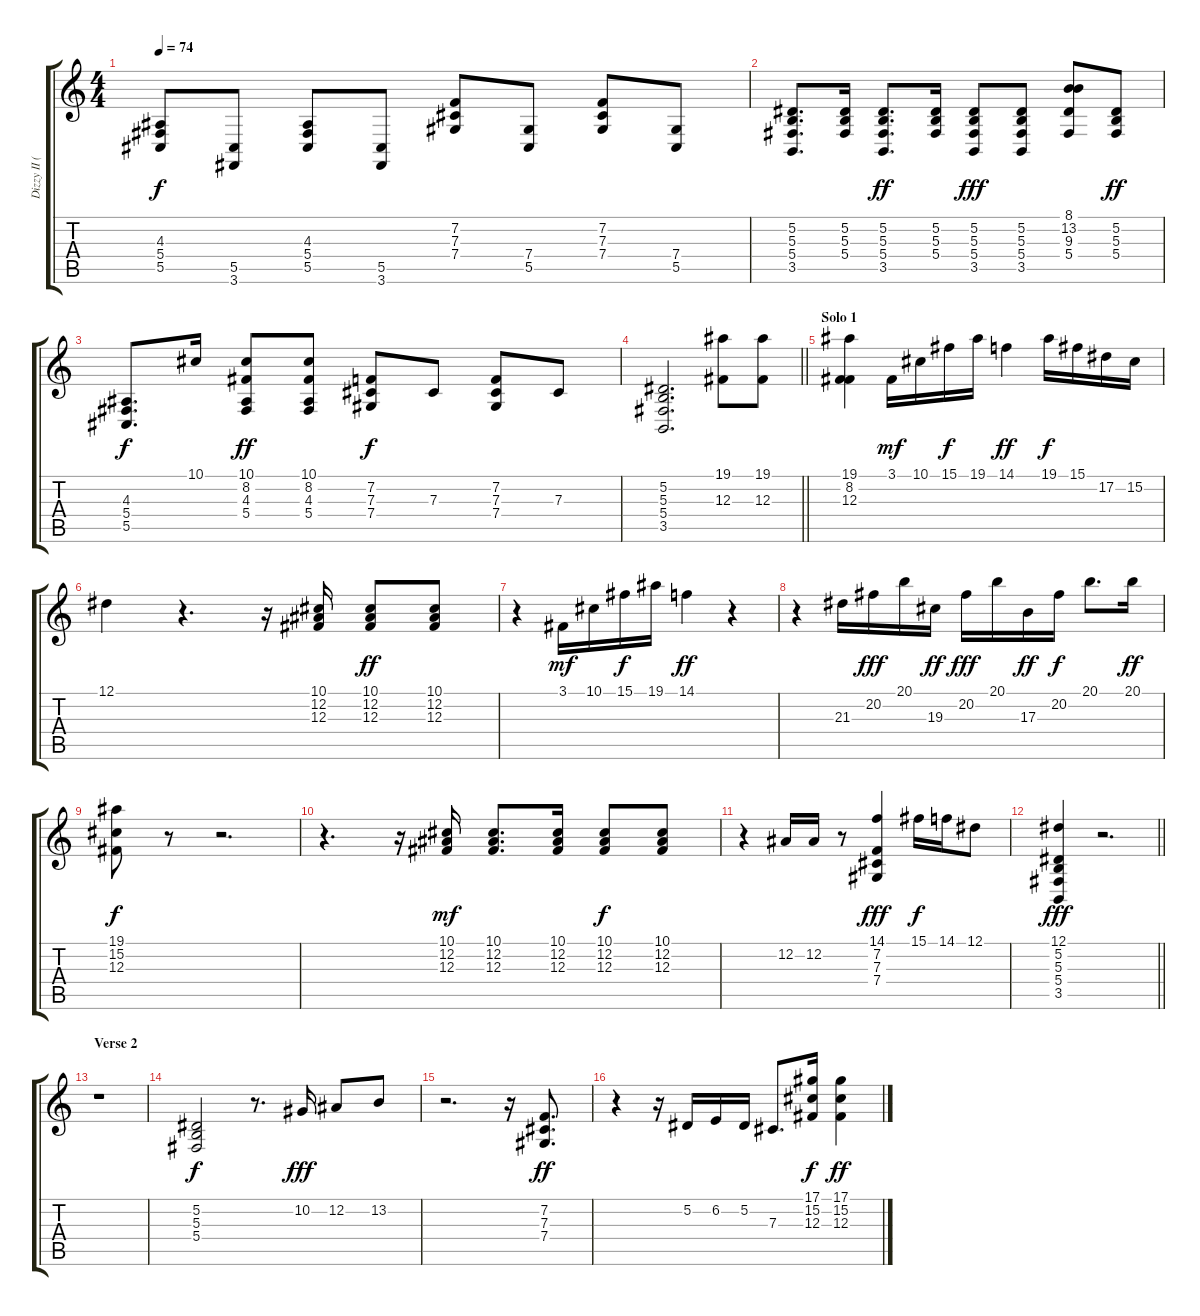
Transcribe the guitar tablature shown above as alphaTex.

\track ("Dizzy II (Piano)" "Dizzy II (") {instrument acousticgrandpiano}
\staff {score tabs}
\tuning (Eb4 Bb3 Gb3 Db3 Ab2 Eb2) {hide}
\ts (4 4)
\tempo 74
\clef g2
\ks c
(4.3 5.4 5.5).8{dy f} (5.5 3.6).8 (4.3 5.4 5.5).8 (5.5 3.6).8 (7.2 7.3 7.4).8 (7.4 5.5).8 (7.2 7.3 7.4).8 (7.4 5.5).8 |
(5.2 5.3 5.4 3.5).8{d} (5.2 5.3 5.4).16 (5.2 5.3 5.4 3.5).8{d dy ff} (5.2 5.3 5.4).16 (5.2 5.3 5.4 3.5).8{dy fff} (5.2 5.3 5.4 3.5).8 (8.1 13.2 9.3 5.4).8 (5.2 5.3 5.4).8{dy ff} |
(4.3 5.4 5.5).8{d dy f} 10.1.16 (10.1 8.2 4.3 5.4).8{dy ff} (10.1 8.2 4.3 5.4).8 (7.2 7.3 7.4).8{dy f} 7.3.8 (7.2 7.3 7.4).8 7.3.8 |
\barLineRight lightlight
(5.2 5.3 5.4 3.5).2{d} (19.1 12.3).8 (19.1 12.3).8 |
\section ("" "Solo 1")
(19.1 8.2 12.3).4 3.1.16{dy mf} 10.1.16 15.1.16{dy f} 19.1.16 14.1.4{dy ff} 19.1.16{dy f} 15.1.16 17.2.16 15.2.16 |
12.1.4 r.4{d} r.16 (10.1 12.2 12.3).16 (10.1 12.2 12.3).8{dy ff} (10.1 12.2 12.3).8 |
r.4 3.1.16{dy mf} 10.1.16 15.1.16{dy f} 19.1.16 14.1.4{dy ff} r.4 |
r.4 21.3.16 20.2.16{dy fff} 20.1.16 19.3.16{dy ff} 20.2.16{dy fff} 20.1.16 17.3.16{dy ff} 20.2.16{dy f} 20.1.8{d} 20.1.16{dy ff} |
(19.1 15.2 12.3).8{dy f} r.8 r.2{d} |
r.4{d} r.16 (10.1 12.2 12.3).16{dy mf} (10.1 12.2 12.3).8{d} (10.1 12.2 12.3).16 (10.1 12.2 12.3).8{dy f} (10.1 12.2 12.3).8 |
r.4 12.2.16 12.2.16 r.8 (14.1 7.2 7.3 7.4).4{dy fff} 15.1.16{dy f} 14.1.16 12.1.8 |
\barLineRight lightlight
(12.1 5.2 5.3 5.4 3.5).4{dy fff} r.2{d} |
\section ("" "Verse 2")
r.1 |
(5.2 5.3 5.4).2{dy f} r.8{d} 10.2.16{dy fff} 12.2.8 13.2.8 |
r.2{d} r.16 (7.2 7.3 7.4).8{d dy ff} |
r.4 r.16 5.2.16 6.2.16 5.2.16 7.3.8{d} (17.1 15.2 12.3).16{dy f} (17.1 15.2 12.3).4{dy ff}
